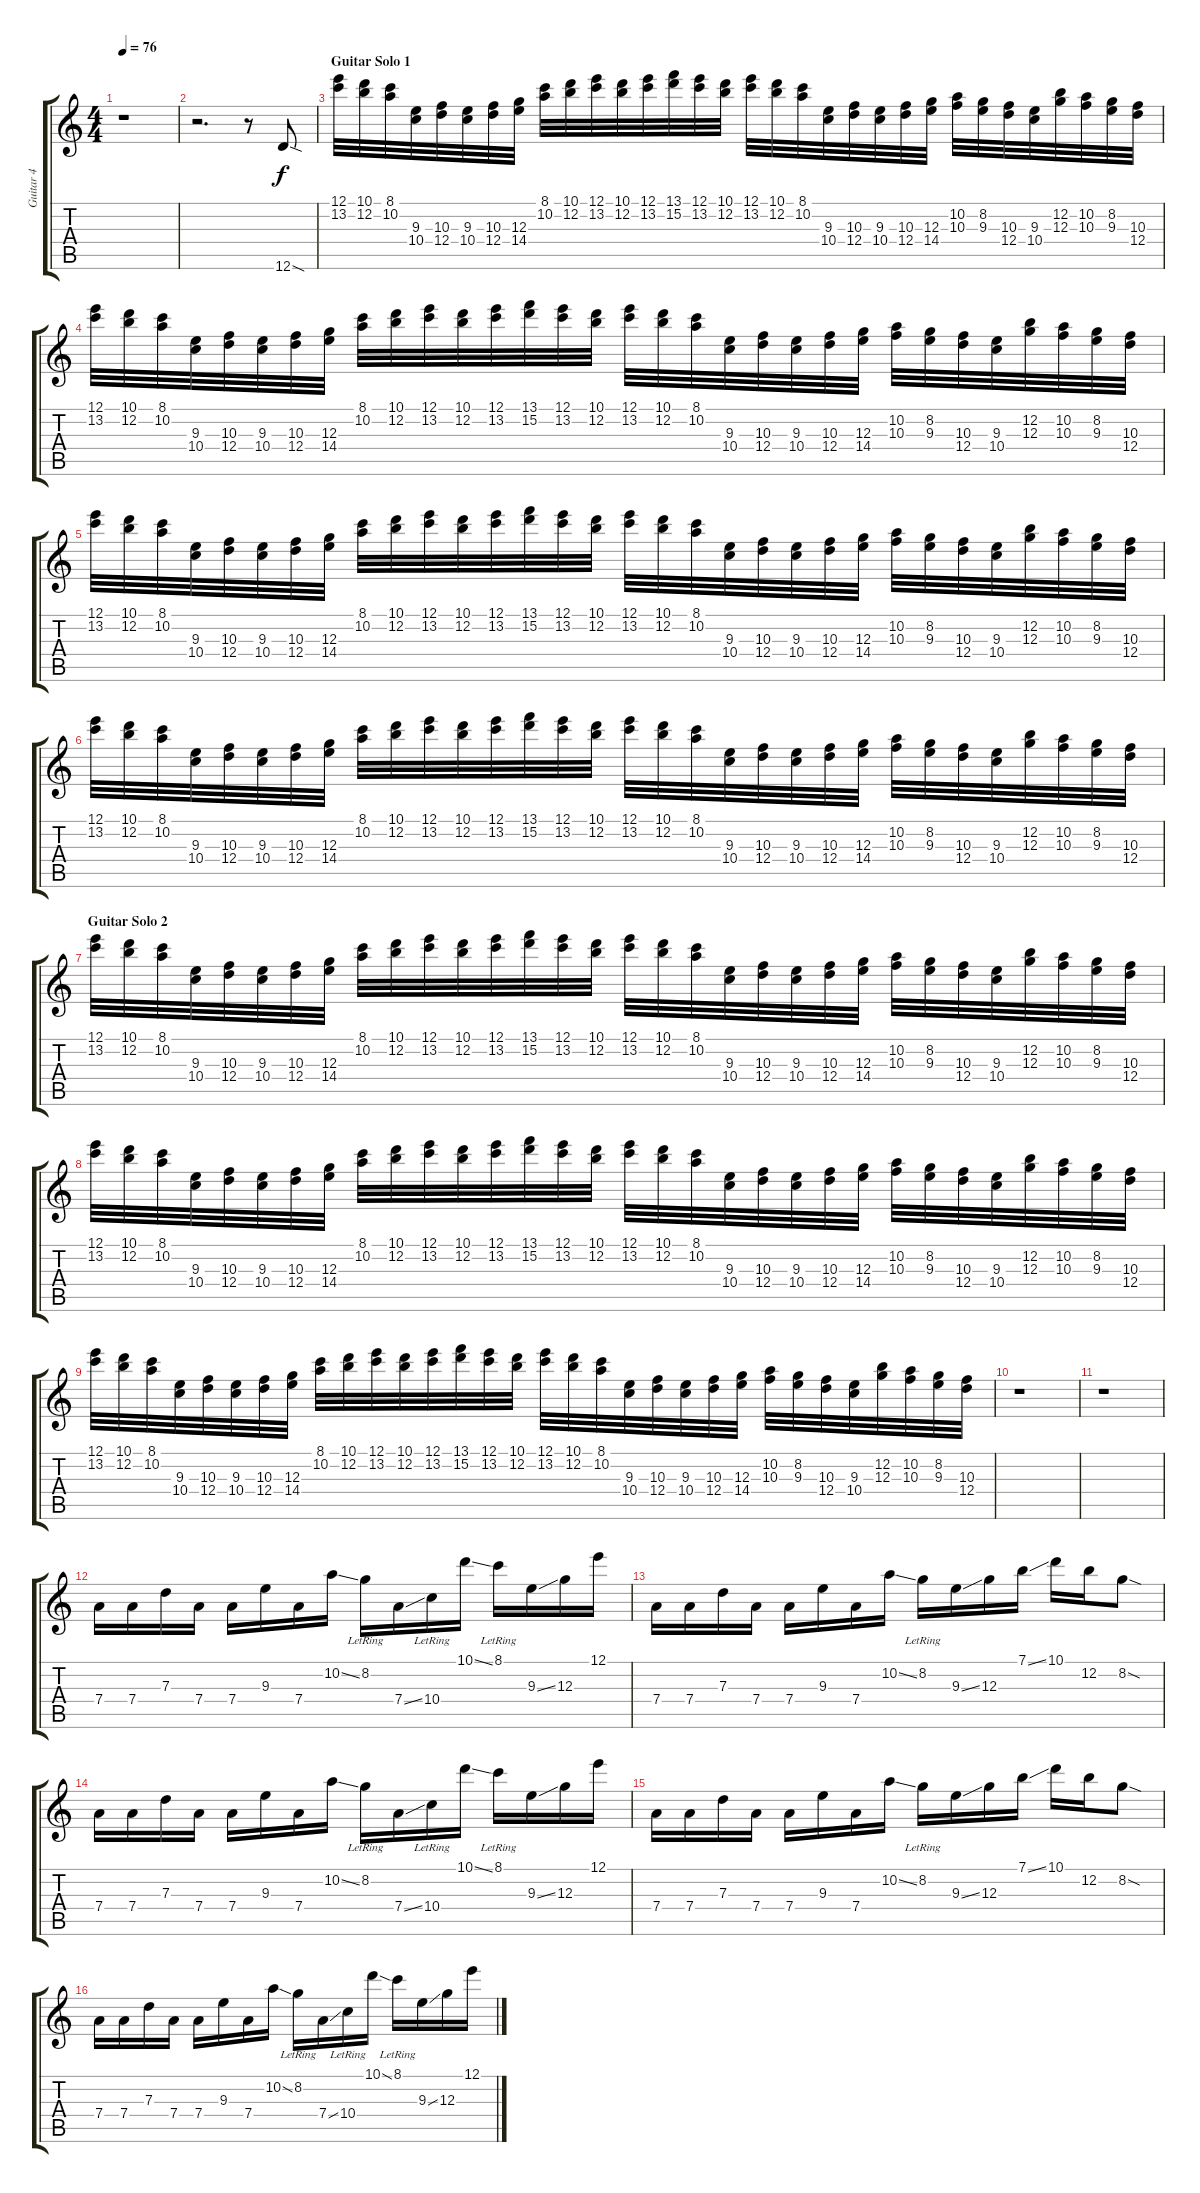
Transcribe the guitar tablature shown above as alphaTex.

\track ("Guitar 4" "Guitar 4") {instrument distortionguitar}
\staff {score tabs}
\tuning (E4 B3 G3 D3 A2 D2) {hide}
\ts (4 4)
\tempo 76
\clef g2
\ks c
r.1{dy f} |
r.2{d} r.8 12.6{sod}.8{volume 16 balance 11} |
\section ("" "Guitar Solo 1")
(12.1 13.2).32{volume 11 balance 8} (10.1 12.2).32 (8.1 10.2).32 (9.3 10.4).32 (10.3 12.4).32 (9.3 10.4).32 (10.3 12.4).32 (12.3 14.4).32 (8.1 10.2).32 (10.1 12.2).32 (12.1 13.2).32 (10.1 12.2).32 (12.1 13.2).32 (13.1 15.2).32 (12.1 13.2).32 (10.1 12.2).32 (12.1 13.2).32 (10.1 12.2).32 (8.1 10.2).32 (9.3 10.4).32 (10.3 12.4).32 (9.3 10.4).32 (10.3 12.4).32 (12.3 14.4).32 (10.2 10.3).32 (8.2 9.3).32 (10.3 12.4).32 (9.3 10.4).32 (12.2 12.3).32 (10.2 10.3).32 (8.2 9.3).32 (10.3 12.4).32 |
(12.1 13.2).32 (10.1 12.2).32 (8.1 10.2).32 (9.3 10.4).32 (10.3 12.4).32 (9.3 10.4).32 (10.3 12.4).32 (12.3 14.4).32 (8.1 10.2).32 (10.1 12.2).32 (12.1 13.2).32 (10.1 12.2).32 (12.1 13.2).32 (13.1 15.2).32 (12.1 13.2).32 (10.1 12.2).32 (12.1 13.2).32 (10.1 12.2).32 (8.1 10.2).32 (9.3 10.4).32 (10.3 12.4).32 (9.3 10.4).32 (10.3 12.4).32 (12.3 14.4).32 (10.2 10.3).32 (8.2 9.3).32 (10.3 12.4).32 (9.3 10.4).32 (12.2 12.3).32 (10.2 10.3).32 (8.2 9.3).32 (10.3 12.4).32 |
(12.1 13.2).32 (10.1 12.2).32 (8.1 10.2).32 (9.3 10.4).32 (10.3 12.4).32 (9.3 10.4).32 (10.3 12.4).32 (12.3 14.4).32 (8.1 10.2).32 (10.1 12.2).32 (12.1 13.2).32 (10.1 12.2).32 (12.1 13.2).32 (13.1 15.2).32 (12.1 13.2).32 (10.1 12.2).32 (12.1 13.2).32 (10.1 12.2).32 (8.1 10.2).32 (9.3 10.4).32 (10.3 12.4).32 (9.3 10.4).32 (10.3 12.4).32 (12.3 14.4).32 (10.2 10.3).32 (8.2 9.3).32 (10.3 12.4).32 (9.3 10.4).32 (12.2 12.3).32 (10.2 10.3).32 (8.2 9.3).32 (10.3 12.4).32 |
(12.1 13.2).32 (10.1 12.2).32 (8.1 10.2).32 (9.3 10.4).32 (10.3 12.4).32 (9.3 10.4).32 (10.3 12.4).32 (12.3 14.4).32 (8.1 10.2).32 (10.1 12.2).32 (12.1 13.2).32 (10.1 12.2).32 (12.1 13.2).32 (13.1 15.2).32 (12.1 13.2).32 (10.1 12.2).32 (12.1 13.2).32 (10.1 12.2).32 (8.1 10.2).32 (9.3 10.4).32 (10.3 12.4).32 (9.3 10.4).32 (10.3 12.4).32 (12.3 14.4).32 (10.2 10.3).32 (8.2 9.3).32 (10.3 12.4).32 (9.3 10.4).32 (12.2 12.3).32 (10.2 10.3).32 (8.2 9.3).32 (10.3 12.4).32 |
\section ("" "Guitar Solo 2")
(12.1 13.2).32 (10.1 12.2).32 (8.1 10.2).32 (9.3 10.4).32 (10.3 12.4).32 (9.3 10.4).32 (10.3 12.4).32 (12.3 14.4).32 (8.1 10.2).32 (10.1 12.2).32 (12.1 13.2).32 (10.1 12.2).32 (12.1 13.2).32 (13.1 15.2).32 (12.1 13.2).32 (10.1 12.2).32 (12.1 13.2).32 (10.1 12.2).32 (8.1 10.2).32 (9.3 10.4).32 (10.3 12.4).32 (9.3 10.4).32 (10.3 12.4).32 (12.3 14.4).32 (10.2 10.3).32 (8.2 9.3).32 (10.3 12.4).32 (9.3 10.4).32 (12.2 12.3).32 (10.2 10.3).32 (8.2 9.3).32 (10.3 12.4).32 |
(12.1 13.2).32 (10.1 12.2).32 (8.1 10.2).32 (9.3 10.4).32 (10.3 12.4).32 (9.3 10.4).32 (10.3 12.4).32 (12.3 14.4).32 (8.1 10.2).32 (10.1 12.2).32 (12.1 13.2).32 (10.1 12.2).32 (12.1 13.2).32 (13.1 15.2).32 (12.1 13.2).32 (10.1 12.2).32 (12.1 13.2).32 (10.1 12.2).32 (8.1 10.2).32 (9.3 10.4).32 (10.3 12.4).32 (9.3 10.4).32 (10.3 12.4).32 (12.3 14.4).32 (10.2 10.3).32 (8.2 9.3).32 (10.3 12.4).32 (9.3 10.4).32 (12.2 12.3).32 (10.2 10.3).32 (8.2 9.3).32 (10.3 12.4).32 |
(12.1 13.2).32{volume 0} (10.1 12.2).32 (8.1 10.2).32 (9.3 10.4).32 (10.3 12.4).32 (9.3 10.4).32 (10.3 12.4).32 (12.3 14.4).32 (8.1 10.2).32 (10.1 12.2).32 (12.1 13.2).32 (10.1 12.2).32 (12.1 13.2).32 (13.1 15.2).32 (12.1 13.2).32 (10.1 12.2).32 (12.1 13.2).32 (10.1 12.2).32 (8.1 10.2).32 (9.3 10.4).32 (10.3 12.4).32 (9.3 10.4).32 (10.3 12.4).32 (12.3 14.4).32 (10.2 10.3).32 (8.2 9.3).32 (10.3 12.4).32 (9.3 10.4).32 (12.2 12.3).32 (10.2 10.3).32 (8.2 9.3).32 (10.3 12.4).32 |
r.1 |
\section ("" "")
r.1 |
\section ("" "")
7.4.16{volume 13 instrument distortionguitar} 7.4.16 7.3.16 7.4.16 7.4.16 9.3.16 7.4.16 10.2{ss}.16 8.2{lr}.16 7.4{ss}.16 10.4{lr}.16 10.1{ss}.16 8.1{lr}.16 9.3{ss}.16 12.3.16 12.1.16 |
7.4.16 7.4.16 7.3.16 7.4.16 7.4.16 9.3.16 7.4.16 10.2{ss}.16 8.2{lr}.16 9.3{ss}.16 12.3.16 7.1{ss}.16 10.1.16 12.2.16 8.2{sod}.8 |
7.4.16 7.4.16 7.3.16 7.4.16 7.4.16 9.3.16 7.4.16 10.2{ss}.16 8.2{lr}.16 7.4{ss}.16 10.4{lr}.16 10.1{ss}.16 8.1{lr}.16 9.3{ss}.16 12.3.16 12.1.16 |
7.4.16 7.4.16 7.3.16 7.4.16 7.4.16 9.3.16 7.4.16 10.2{ss}.16 8.2{lr}.16 9.3{ss}.16 12.3.16 7.1{ss}.16 10.1.16 12.2.16 8.2{sod}.8 |
7.4.16 7.4.16 7.3.16 7.4.16 7.4.16 9.3.16 7.4.16 10.2{ss}.16 8.2{lr}.16 7.4{ss}.16 10.4{lr}.16 10.1{ss}.16 8.1{lr}.16 9.3{ss}.16 12.3.16 12.1.16
